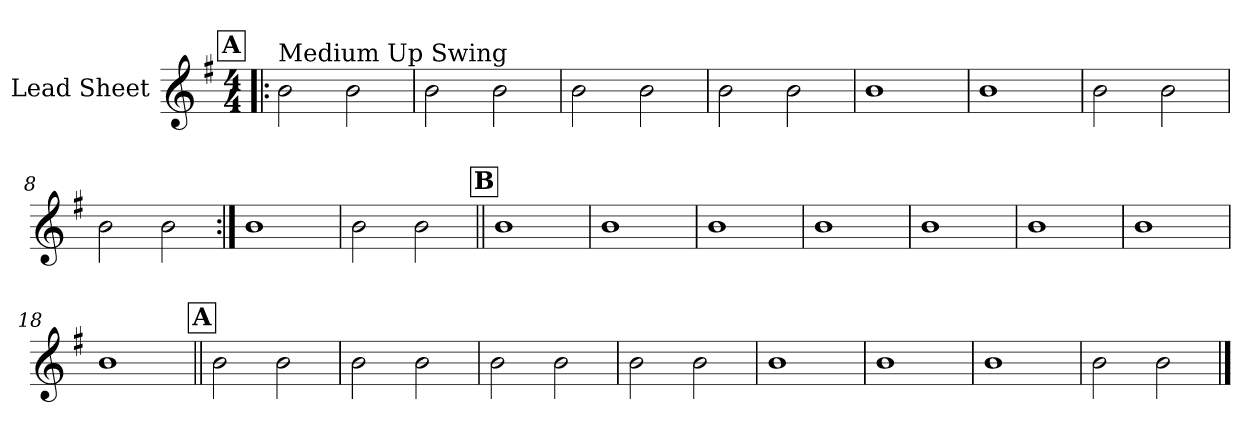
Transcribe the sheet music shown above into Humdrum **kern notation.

**kern
*part1
*staff1
*I"Lead Sheet
*clefG2
*k[f#]
*G:
*M4/4
!!LO:REH:place=s1:a:fs=14:t=A
=1!|:
!LO:TX:a:t=Medium Up Swing
2b\
2b\
=2
2b\
2b\
=3
2b\
2b\
=4
2b\
2b\
!!LO:LB:g=z
=5
1b
=6
1b
=7
2b\
2b\
=8
2b\
2b\
!!LO:LB:g=z
=9:|!
1b
=10
2b\
2b\
!!LO:LB:g=z
!!LO:REH:place=s1:a:fs=14:t=B
=11||
1b
=12
1b
=13
1b
=14
1b
!!LO:LB:g=z
=15
1b
=16
1b
=17
1b
=18
1b
!!LO:LB:g=z
!!LO:REH:place=s1:a:fs=14:t=A
=19||
2b\
2b\
=20
2b\
2b\
=21
2b\
2b\
=22
2b\
2b\
!!LO:LB:g=z
=23
1b
=24
1b
=25
1b
=26
2b\
2b\
==
*-
